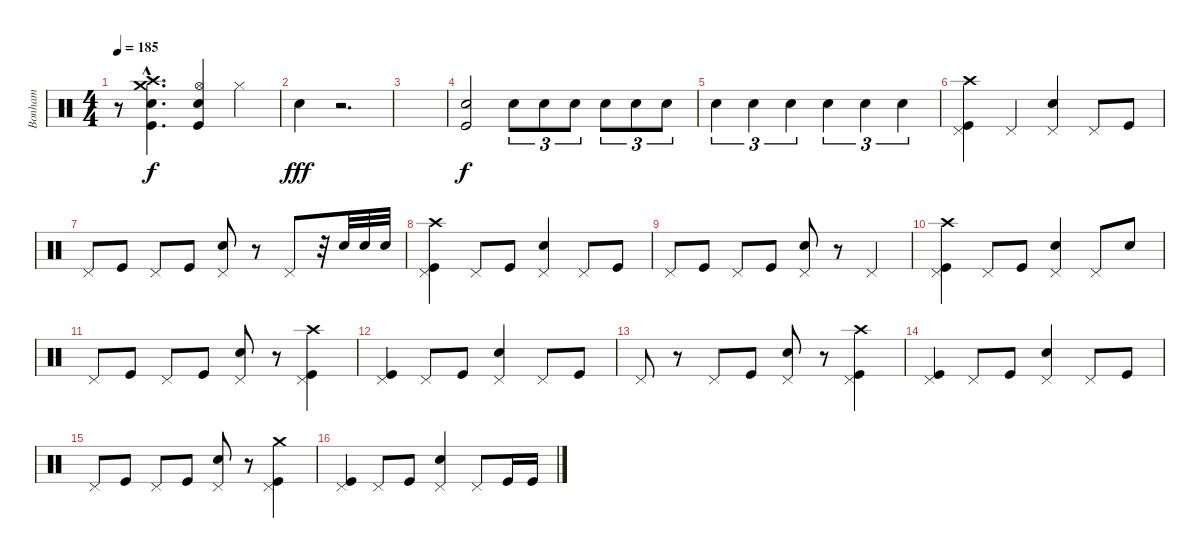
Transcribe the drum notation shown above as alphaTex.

\track ("Bonham" "Bonham") {instrument percussion}
\staff {score}
\articulation defaults
\ts (4 4)
\tempo 185
\clef neutral
\ks c
r.8{dy f} ("Crash high (hit)"{hac} "Crash medium (hit)"{hac} "Kick (hit)"{hac} "Electric Snare (hit)"{hac}).4{d} ("Hi-Hat (open)" "Kick (hit)" "Snare (hit) 2").4 "Hi-Hat (closed)".4 |
"Snare (hit) 2".4{dy fff} r.2{d} |
|
("Snare (hit) 2" "Kick (hit)").2{dy f} "Electric Snare (hit)".8{tu (3 2)} "Electric Snare (hit)".8{tu (3 2)} "Electric Snare (hit)".8{tu (3 2)} "Electric Snare (hit)".8{tu (3 2)} "Electric Snare (hit)".8{tu (3 2)} "Electric Snare (hit)".8{tu (3 2)} |
"Electric Snare (hit)".4{tu (3 2)} "Electric Snare (hit)".4{tu (3 2)} "Electric Snare (hit)".4{tu (3 2)} "Electric Snare (hit)".4{tu (3 2)} "Electric Snare (hit)".4{tu (3 2)} "Electric Snare (hit)".4{tu (3 2)} |
("Pedal Hi-Hat (hit)" "Crash high (hit)" "Kick (hit)").4 "Pedal Hi-Hat (hit)".4 ("Pedal Hi-Hat (hit)" "Electric Snare (hit)").4 "Pedal Hi-Hat (hit)".8 "Kick (hit)".8 |
"Pedal Hi-Hat (hit)".8 "Kick (hit)".8 "Pedal Hi-Hat (hit)".8 "Kick (hit)".8 ("Pedal Hi-Hat (hit)" "Electric Snare (hit)").8 r.8 "Pedal Hi-Hat (hit)".8 r.32 "Electric Snare (hit)".32 "Electric Snare (hit)".32 "Electric Snare (hit)".32 |
("Pedal Hi-Hat (hit)" "Crash high (hit)" "Kick (hit)").4 "Pedal Hi-Hat (hit)".8 "Kick (hit)".8 ("Pedal Hi-Hat (hit)" "Electric Snare (hit)").4 "Pedal Hi-Hat (hit)".8 "Kick (hit)".8 |
"Pedal Hi-Hat (hit)".8 "Kick (hit)".8 "Pedal Hi-Hat (hit)".8 "Kick (hit)".8 ("Pedal Hi-Hat (hit)" "Electric Snare (hit)").8 r.8 "Pedal Hi-Hat (hit)".4 |
("Pedal Hi-Hat (hit)" "Crash high (hit)" "Kick (hit)").4 "Pedal Hi-Hat (hit)".8 "Kick (hit)".8 ("Pedal Hi-Hat (hit)" "Electric Snare (hit)").4 "Pedal Hi-Hat (hit)".8 "Electric Snare (hit)".8 |
"Pedal Hi-Hat (hit)".8 "Kick (hit)".8 "Pedal Hi-Hat (hit)".8 "Kick (hit)".8 ("Pedal Hi-Hat (hit)" "Electric Snare (hit)").8 r.8 ("Pedal Hi-Hat (hit)" "Crash high (hit)" "Kick (hit)").4 |
("Pedal Hi-Hat (hit)" "Kick (hit)").4 "Pedal Hi-Hat (hit)".8 "Kick (hit)".8 ("Pedal Hi-Hat (hit)" "Electric Snare (hit)").4 "Pedal Hi-Hat (hit)".8 "Kick (hit)".8 |
"Pedal Hi-Hat (hit)".8 r.8 "Pedal Hi-Hat (hit)".8 "Kick (hit)".8 ("Pedal Hi-Hat (hit)" "Electric Snare (hit)").8 r.8 ("Pedal Hi-Hat (hit)" "Crash high (hit)" "Kick (hit)").4 |
("Pedal Hi-Hat (hit)" "Kick (hit)").4 "Pedal Hi-Hat (hit)".8 "Kick (hit)".8 ("Pedal Hi-Hat (hit)" "Electric Snare (hit)").4 "Pedal Hi-Hat (hit)".8 "Kick (hit)".8 |
"Pedal Hi-Hat (hit)".8 "Kick (hit)".8 "Pedal Hi-Hat (hit)".8 "Kick (hit)".8 ("Pedal Hi-Hat (hit)" "Electric Snare (hit)").8 r.8 ("Pedal Hi-Hat (hit)" "Crash medium (hit)" "Kick (hit)").4 |
("Pedal Hi-Hat (hit)" "Kick (hit)").4 "Pedal Hi-Hat (hit)".8 "Kick (hit)".8 ("Pedal Hi-Hat (hit)" "Electric Snare (hit)").4 "Pedal Hi-Hat (hit)".8 "Kick (hit)".16 "Kick (hit)".16
